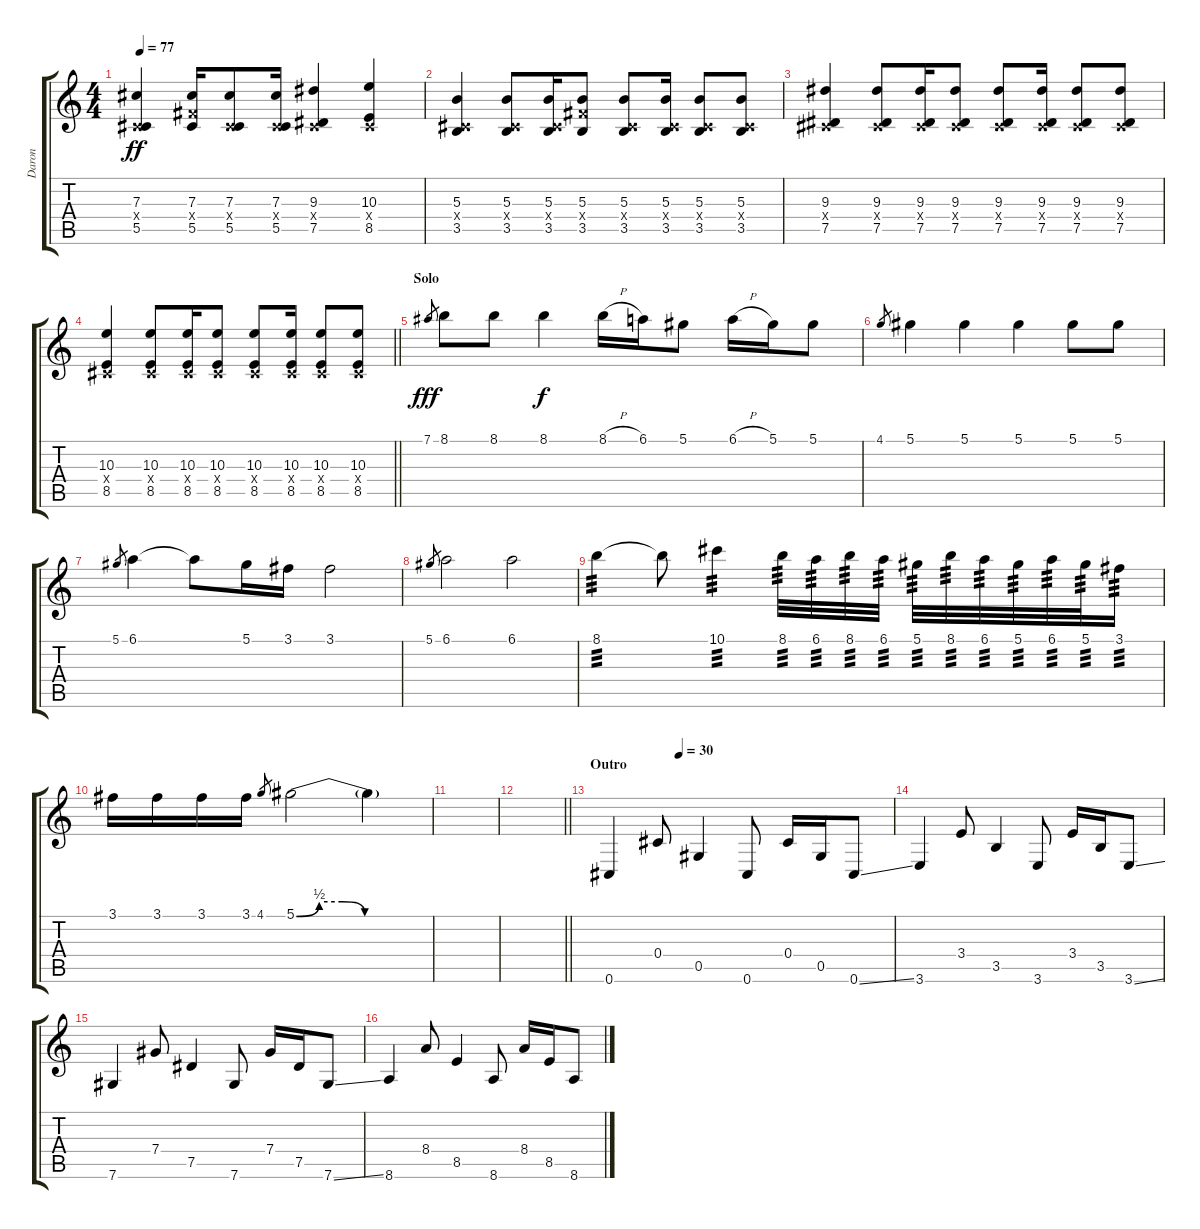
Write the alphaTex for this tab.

\track ("Daron" "Daron") {instrument electricguitarclean}
\staff {score tabs}
\tuning (Eb4 Bb3 Gb3 Db3 Ab2 Db2) {hide}
\ts (4 4)
\tempo 77
\clef g2
\ks c
(7.3 0.4{x} 5.5).4{dy ff instrument overdrivenguitar} (7.3 5.4{x} 5.5).16 (7.3 0.4{x} 5.5).8 (7.3 0.4{x} 5.5).16 (9.3 0.4{x} 7.5).4 (10.3 0.4{x} 8.5).4 |
(5.3 0.4{x} 3.5).4 (5.3 0.4{x} 3.5).8 (5.3 0.4{x} 3.5).16 (5.3 5.4{x} 3.5).8 (5.3 0.4{x} 3.5).8 (5.3 0.4{x} 3.5).16 (5.3 0.4{x} 3.5).8 (5.3 0.4{x} 3.5).8 |
(9.3 0.4{x} 7.5).4 (9.3 0.4{x} 7.5).8 (9.3 0.4{x} 7.5).16 (9.3 0.4{x} 7.5).8 (9.3 0.4{x} 7.5).8 (9.3 0.4{x} 7.5).16 (9.3 0.4{x} 7.5).8 (9.3 0.4{x} 7.5).8 |
\barLineRight lightlight
(10.3 0.4{x} 8.5).4 (10.3 0.4{x} 8.5).8 (10.3 0.4{x} 8.5).16 (10.3 0.4{x} 8.5).8 (10.3 0.4{x} 8.5).8 (10.3 0.4{x} 8.5).16 (10.3 0.4{x} 8.5).8 (10.3 0.4{x} 8.5).8 |
\section ("" "Solo")
7.1.8{gr dy fff} 8.1.8{volume 16} 8.1.8 8.1.4{dy f} 8.1{h}.16 6.1.16 5.1.8 6.1{h}.16 5.1.16 5.1.8 |
4.1.8{gr} 5.1.4 5.1.4 5.1.4 5.1.8 5.1.8 |
5.1.8{gr} 6.1.4 6.1{t}.8 5.1.16 3.1.16 3.1.2 |
5.1.8{gr} 6.1.2 6.1.2 |
8.1.4{tp 3} 8.1{t}.8 10.1.4{tp 3} 8.1.32{tp 3} 6.1.32{tp 3} 8.1.32{tp 3} 6.1.32{tp 3} 5.1.32{tp 3} 8.1.32{tp 3} 6.1.32{tp 3} 5.1.32{tp 3} 6.1.32{tp 3} 5.1.32{tp 3} 3.1.16{tp 3} |
3.1.16 3.1.16 3.1.16 3.1.16 4.1.8{gr} 5.1{be (custom 0 0 10 2 20 2 30 0 60 0)}.2 5.1{t}.4 |
|
\barLineRight lightlight
|
\section ("" "Outro ")
\tempo (30 0.25)
0.6.4{instrument electricguitarclean} 0.4.8 0.5.4 0.6.8 0.4.16 0.5.16 0.6{ss}.8 |
3.6.4 3.4.8 3.5.4 3.6.8 3.4.16 3.5.16 3.6{ss}.8 |
7.6.4 7.4.8 7.5.4 7.6.8 7.4.16 7.5.16 7.6{ss}.8 |
8.6.4 8.4.8 8.5.4 8.6.8 8.4.16 8.5.16 8.6.8
